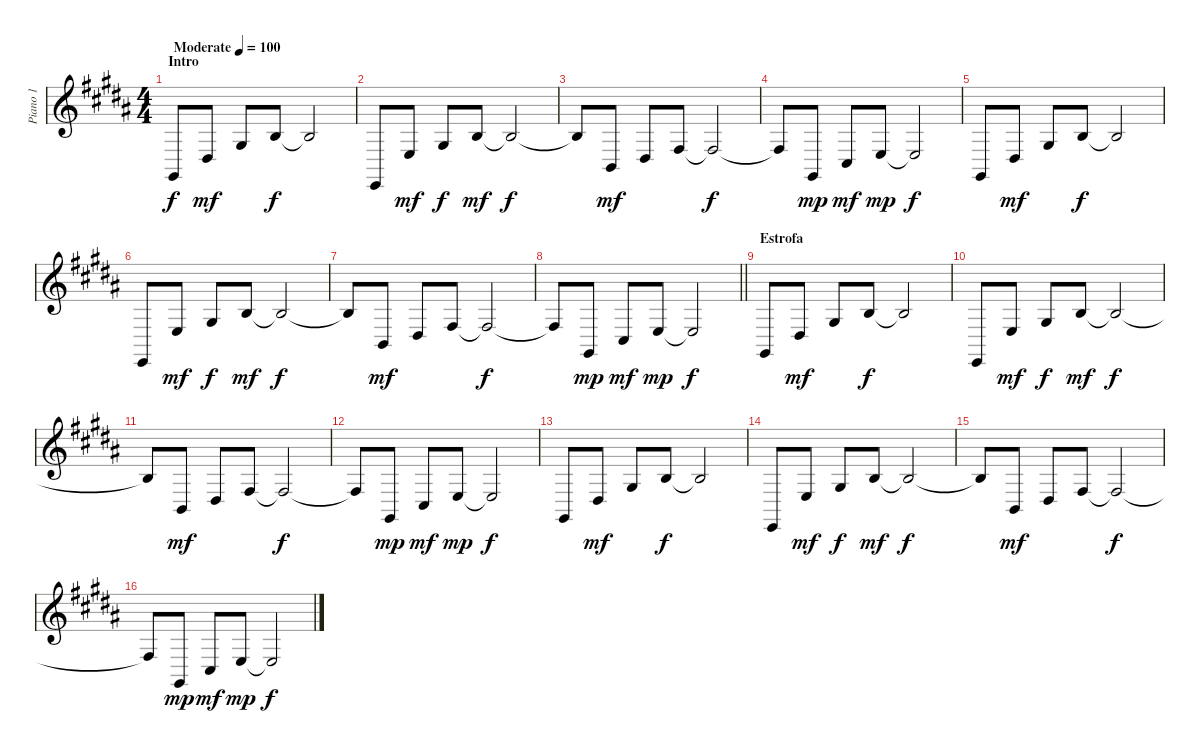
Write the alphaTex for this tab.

\track ("Piano 1" "Piano 1") {instrument acousticgrandpiano}
\staff {score}
\tuning (E4 B3 G3 D3 A2 E2) {hide}
\ts (4 4)
\section ("" "Intro")
\tempo (100 "Moderate")
\clef g2
\ks g#minor
4.6.8{dy f instrument acousticgrandpiano} 6.5.8{dy mf} 6.4.8 0.2.8{dy f} 0.2{t}.2 |
0.6.8 2.4.8{dy mf} 1.3.8{dy f} 0.2.8{dy mf} 0.2{t}.2{dy f} |
0.2{t}.8 2.5.8{dy mf} 1.4.8 4.4.8 4.4{t}.2{dy f} |
4.4{t}.8 4.6.8{dy mp} 4.5.8{dy mf} 2.4.8{dy mp} 2.4{t}.2{dy f} |
4.6.8 6.5.8{dy mf} 6.4.8 0.2.8{dy f} 0.2{t}.2 |
0.6.8 2.4.8{dy mf} 1.3.8{dy f} 0.2.8{dy mf} 0.2{t}.2{dy f} |
0.2{t}.8 2.5.8{dy mf} 1.4.8 4.4.8 4.4{t}.2{dy f} |
\barLineRight lightlight
4.4{t}.8 4.6.8{dy mp} 4.5.8{dy mf} 2.4.8{dy mp} 2.4{t}.2{dy f} |
\section ("" "Estrofa")
4.6.8 6.5.8{dy mf} 6.4.8 0.2.8{dy f} 0.2{t}.2 |
0.6.8 2.4.8{dy mf} 1.3.8{dy f} 0.2.8{dy mf} 0.2{t}.2{dy f} |
0.2{t}.8 2.5.8{dy mf} 1.4.8 4.4.8 4.4{t}.2{dy f} |
4.4{t}.8 4.6.8{dy mp} 4.5.8{dy mf} 2.4.8{dy mp} 2.4{t}.2{dy f} |
4.6.8 6.5.8{dy mf} 6.4.8 0.2.8{dy f} 0.2{t}.2 |
0.6.8 2.4.8{dy mf} 1.3.8{dy f} 0.2.8{dy mf} 0.2{t}.2{dy f} |
0.2{t}.8 2.5.8{dy mf} 1.4.8 4.4.8 4.4{t}.2{dy f} |
4.4{t}.8 4.6.8{dy mp} 4.5.8{dy mf} 2.4.8{dy mp} 2.4{t}.2{dy f}
